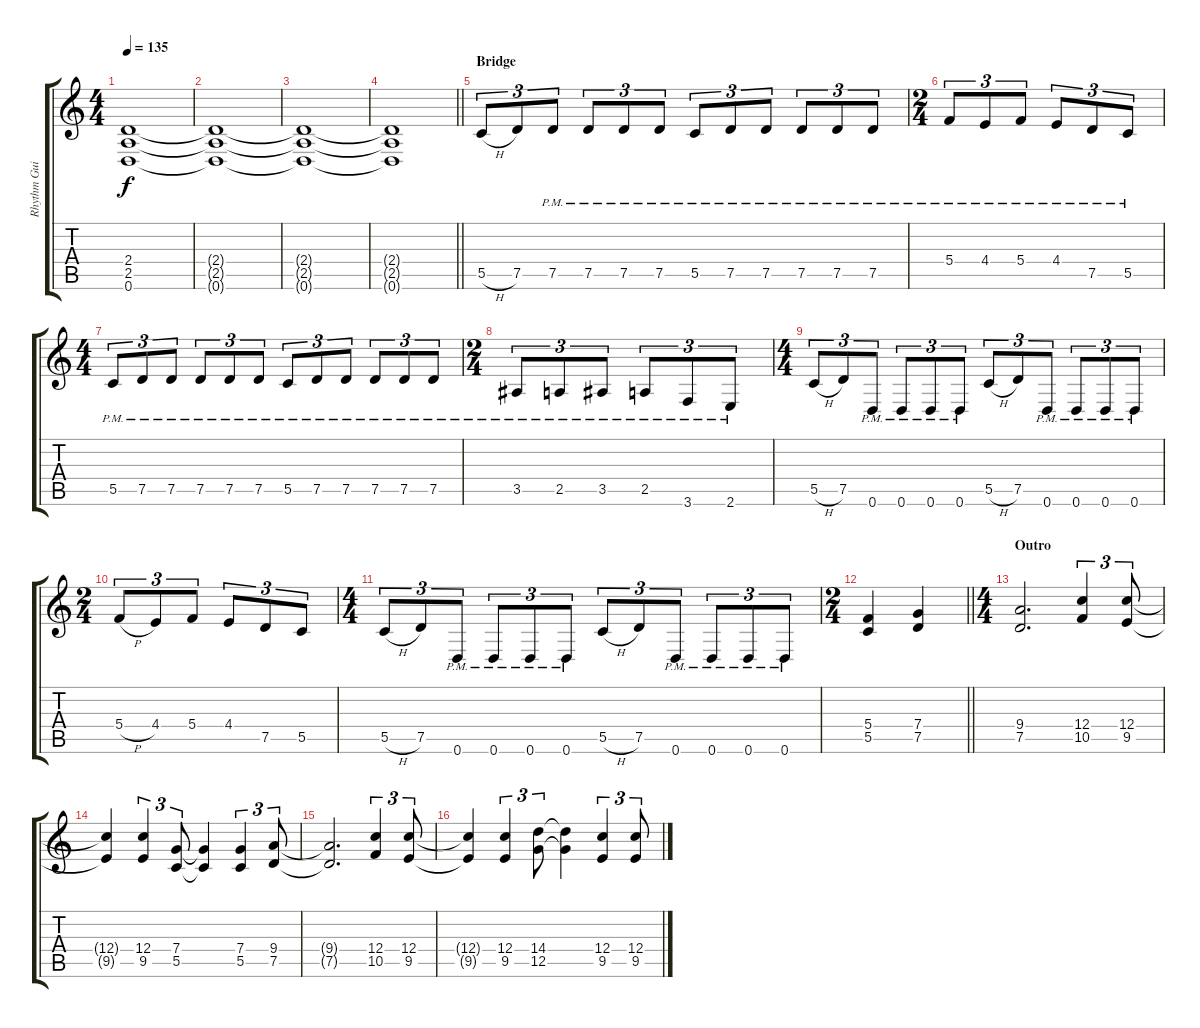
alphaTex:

\track ("Rhythm Guitar II" "Rhythm Gui") {instrument overdrivenguitar}
\staff {score tabs}
\tuning (D4 A3 F3 C3 G2 D2) {hide}
\ts (4 4)
\tempo 135
\clef g2
\ks c
(2.4 2.5 0.6).1{dy f} |
(2.4{t} 2.5{t} 0.6{t}).1 |
(2.4{t} 2.5{t} 0.6{t}).1 |
\barLineRight lightlight
(2.4{t} 2.5{t} 0.6{t}).1 |
\section ("" "Bridge")
5.5{h}.8{tu (3 2)} 7.5.8{tu (3 2)} 7.5{pm}.8{tu (3 2)} 7.5{pm}.8{tu (3 2)} 7.5{pm}.8{tu (3 2)} 7.5{pm}.8{tu (3 2)} 5.5{pm}.8{tu (3 2)} 7.5{pm}.8{tu (3 2)} 7.5{pm}.8{tu (3 2)} 7.5{pm}.8{tu (3 2)} 7.5{pm}.8{tu (3 2)} 7.5{pm}.8{tu (3 2)} |
\ts (2 4)
5.4{pm}.8{tu (3 2)} 4.4{pm}.8{tu (3 2)} 5.4{pm}.8{tu (3 2)} 4.4{pm}.8{tu (3 2)} 7.5{pm}.8{tu (3 2)} 5.5{pm}.8{tu (3 2)} |
\ts (4 4)
5.5{pm}.8{tu (3 2)} 7.5{pm}.8{tu (3 2)} 7.5{pm}.8{tu (3 2)} 7.5{pm}.8{tu (3 2)} 7.5{pm}.8{tu (3 2)} 7.5{pm}.8{tu (3 2)} 5.5{pm}.8{tu (3 2)} 7.5{pm}.8{tu (3 2)} 7.5{pm}.8{tu (3 2)} 7.5{pm}.8{tu (3 2)} 7.5{pm}.8{tu (3 2)} 7.5{pm}.8{tu (3 2)} |
\ts (2 4)
3.5{pm}.8{tu (3 2)} 2.5{pm}.8{tu (3 2)} 3.5{pm}.8{tu (3 2)} 2.5{pm}.8{tu (3 2)} 3.6{pm}.8{tu (3 2)} 2.6{pm}.8{tu (3 2)} |
\ts (4 4)
5.5{h}.8{tu (3 2)} 7.5.8{tu (3 2)} 0.6{pm}.8{tu (3 2)} 0.6{pm}.8{tu (3 2)} 0.6{pm}.8{tu (3 2)} 0.6{pm}.8{tu (3 2)} 5.5{h}.8{tu (3 2)} 7.5.8{tu (3 2)} 0.6{pm}.8{tu (3 2)} 0.6{pm}.8{tu (3 2)} 0.6{pm}.8{tu (3 2)} 0.6{pm}.8{tu (3 2)} |
\ts (2 4)
5.4{h}.8{tu (3 2)} 4.4.8{tu (3 2)} 5.4.8{tu (3 2)} 4.4.8{tu (3 2)} 7.5.8{tu (3 2)} 5.5.8{tu (3 2)} |
\ts (4 4)
5.5{h}.8{tu (3 2)} 7.5.8{tu (3 2)} 0.6{pm}.8{tu (3 2)} 0.6{pm}.8{tu (3 2)} 0.6{pm}.8{tu (3 2)} 0.6{pm}.8{tu (3 2)} 5.5{h}.8{tu (3 2)} 7.5.8{tu (3 2)} 0.6{pm}.8{tu (3 2)} 0.6{pm}.8{tu (3 2)} 0.6{pm}.8{tu (3 2)} 0.6{pm}.8{tu (3 2)} |
\ts (2 4)
\barLineRight lightlight
(5.4 5.5).4 (7.4 7.5).4 |
\ts (4 4)
\section ("" "Outro")
(9.4 7.5).2{d} (12.4 10.5).4{tu (3 2)} (12.4 9.5).8{tu (3 2)} |
(12.4{t} 9.5{t}).4 (12.4 9.5).4{tu (3 2)} (7.4 5.5).8{tu (3 2)} (7.4{t} 5.5{t}).4 (7.4 5.5).4{tu (3 2)} (9.4 7.5).8{tu (3 2)} |
(9.4{t} 7.5{t}).2{d} (12.4 10.5).4{tu (3 2)} (12.4 9.5).8{tu (3 2)} |
(12.4{t} 9.5{t}).4 (12.4 9.5).4{tu (3 2)} (14.4 12.5).8{tu (3 2)} (14.4{t} 12.5{t}).4 (12.4 9.5).4{tu (3 2)} (12.4 9.5).8{tu (3 2)}
